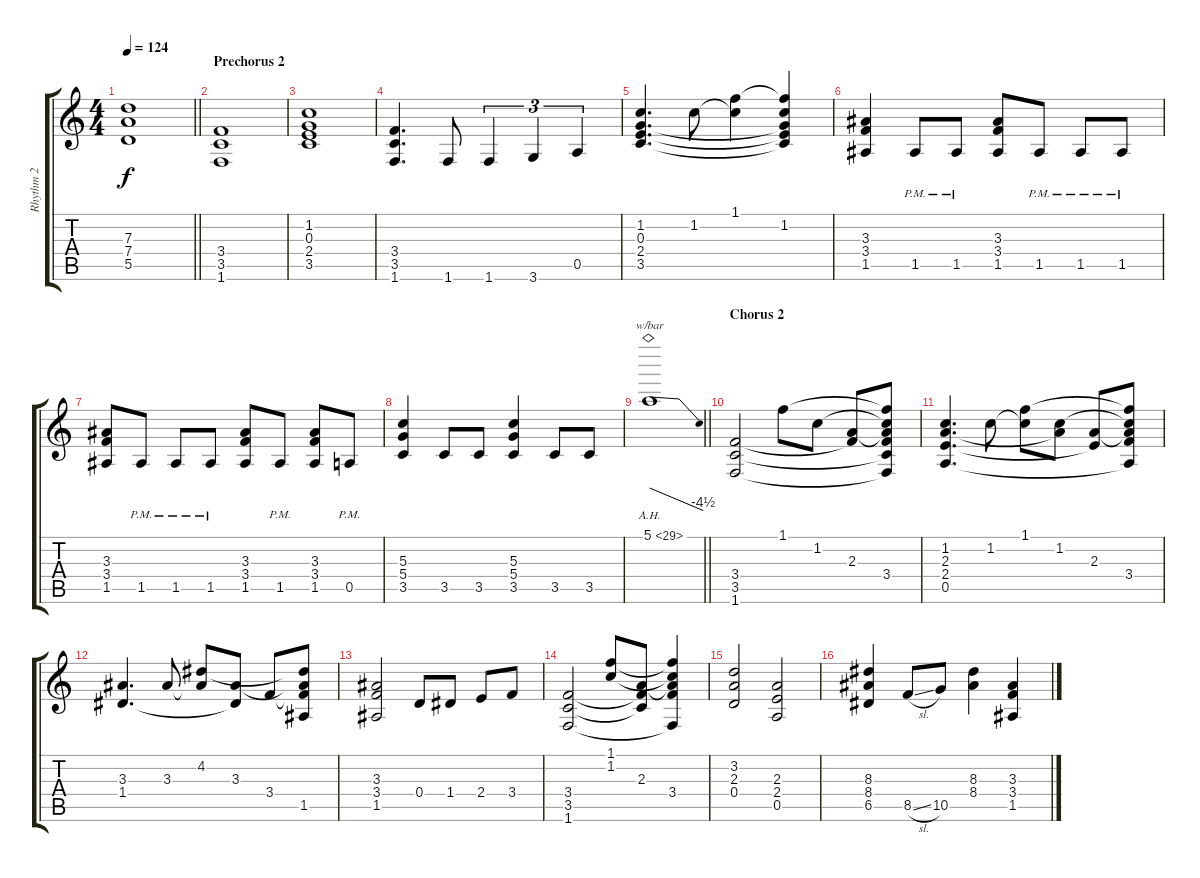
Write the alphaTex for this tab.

\track ("Rhythm 2" "Rhythm 2") {instrument distortionguitar}
\staff {score tabs}
\tuning (E4 B3 G3 D3 A2 E2) {hide}
\ts (4 4)
\tempo 124
\clef g2
\barLineRight lightlight
\ks c
(7.3 7.4 5.5).1{dy f} |
\section ("" "Prechorus 2")
(3.4 3.5 1.6).1 |
(1.2 0.3 2.4 3.5).1 |
(3.4 3.5 1.6).4{d} 1.6.8 1.6.4{tu (3 2)} 3.6.4{tu (3 2)} 0.5.4{tu (3 2)} |
(1.2 0.3 2.4 3.5).4{d} 1.2.8 (1.1 1.2{t}).4 (1.1{t} 1.2 0.3{t} 2.4{t} 3.5{t}).4 |
(3.3 3.4 1.5).4 1.5{pm}.8 1.5{pm}.8 (3.3 3.4 1.5).8 1.5{pm}.8 1.5{pm}.8 1.5{pm}.8 |
(3.3 3.4 1.5).8 1.5{pm}.8 1.5{pm}.8 1.5{pm}.8 (3.3 3.4 1.5).8 1.5{pm}.8 (3.3 3.4 1.5).8 0.5{pm}.8 |
(5.3 5.4 3.5).4 3.5.8 3.5.8 (5.3 5.4 3.5).4 3.5.8 3.5.8 |
\barLineRight lightlight
5.1{ah 24}.1{tbe (dive default 0 0 60 -18)} |
\section ("" "Chorus 2")
(3.4 3.5 1.6).2 1.1.8 1.2.8 (2.3 3.4{t}).8 (1.1{t} 1.2{t} 2.3{t} 3.4 3.5{t} 1.6{t}).8 |
(1.2 2.3 2.4 0.5).4{d} 1.2.8 (1.1 1.2{t}).8 (1.2 2.3{t}).8 (2.3 2.4{t}).8 (1.1{t} 1.2{t} 2.3{t} 3.4 0.5{t}).8 |
(3.3 1.4).4{d} 3.3.8 (4.2 3.3{t}).8 (3.3 1.4{t}).8 3.4.8 (4.2{t} 3.3{t} 3.4{t} 1.5).8 |
(3.3 3.4 1.5).2 0.4.8 1.4.8 2.4.8 3.4.8 |
(3.4 3.5 1.6).2 (1.1 1.2).8 (2.3 3.4{t} 3.5{t}).8 (1.1{t} 1.2{t} 2.3{t} 3.4 1.6{t}).4 |
(3.2 2.3 0.4).2 (2.3 2.4 0.5).2 |
(8.3 8.4 6.5).4 8.5{sl}.8 10.5.8 (8.3 8.4).4 (3.3 3.4 1.5).4
